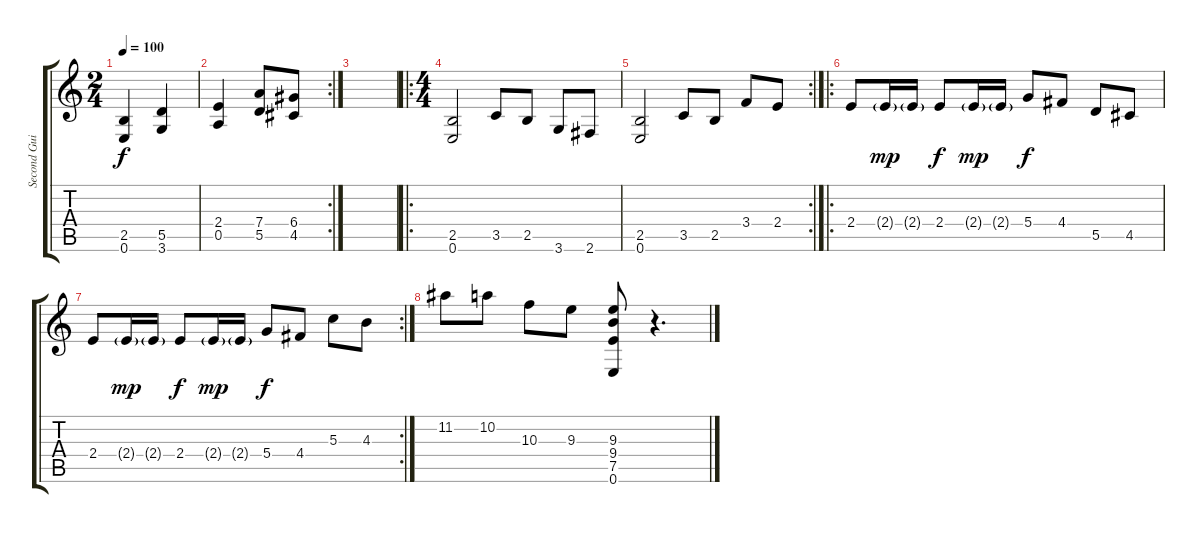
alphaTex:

\track ("Second Guitar" "Second Gui") {instrument overdrivenguitar}
\staff {score tabs}
\tuning (E4 B3 G3 D3 A2 E2) {hide}
\ts (2 4)
\tempo 100
\clef g2
\ks c
(2.5 0.6).4{dy f} (5.5 3.6).4 |
\rc 2
(2.4 0.5).4 (7.4 5.5).8 (6.4 4.5).8 |
|
\ro
\ts (4 4)
(2.5 0.6).2 3.5.8 2.5.8 3.6.8 2.6.8 |
\rc 2
(2.5 0.6).2 3.5.8 2.5.8 3.4.8 2.4.8 |
\ro
2.4.8 2.4{g}.16{dy mp} 2.4{g}.16 2.4.8{dy f} 2.4{g}.16{dy mp} 2.4{g}.16 5.4.8{dy f} 4.4.8 5.5.8 4.5.8 |
\rc 2
2.4.8 2.4{g}.16{dy mp} 2.4{g}.16 2.4.8{dy f} 2.4{g}.16{dy mp} 2.4{g}.16 5.4.8{dy f} 4.4.8 5.3.8 4.3.8 |
11.2.8 10.2.8 10.3.8 9.3.8 (9.3 9.4 7.5 0.6).8 r.4{d}
